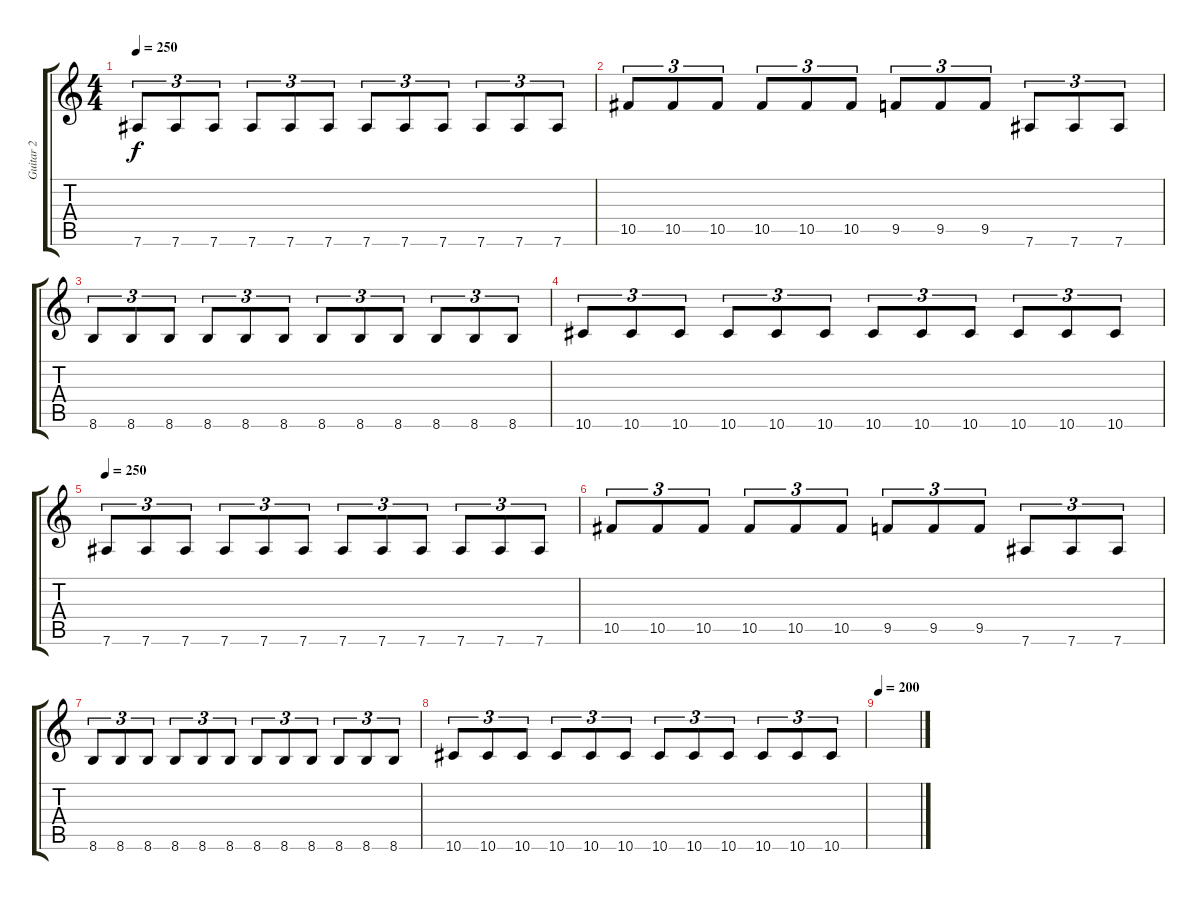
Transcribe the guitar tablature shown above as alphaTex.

\track ("Guitar 2" "Guitar 2") {instrument distortionguitar}
\staff {score tabs}
\tuning (Eb4 Bb3 Gb3 Db3 Ab2 Eb2) {hide}
\ts (4 4)
\tempo 250
\clef g2
\ks c
7.6.8{tu (3 2) dy f} 7.6.8{tu (3 2)} 7.6.8{tu (3 2)} 7.6.8{tu (3 2)} 7.6.8{tu (3 2)} 7.6.8{tu (3 2)} 7.6.8{tu (3 2)} 7.6.8{tu (3 2)} 7.6.8{tu (3 2)} 7.6.8{tu (3 2)} 7.6.8{tu (3 2)} 7.6.8{tu (3 2)} |
10.5.8{tu (3 2)} 10.5.8{tu (3 2)} 10.5.8{tu (3 2)} 10.5.8{tu (3 2)} 10.5.8{tu (3 2)} 10.5.8{tu (3 2)} 9.5.8{tu (3 2)} 9.5.8{tu (3 2)} 9.5.8{tu (3 2)} 7.6.8{tu (3 2)} 7.6.8{tu (3 2)} 7.6.8{tu (3 2)} |
8.6.8{tu (3 2)} 8.6.8{tu (3 2)} 8.6.8{tu (3 2)} 8.6.8{tu (3 2)} 8.6.8{tu (3 2)} 8.6.8{tu (3 2)} 8.6.8{tu (3 2)} 8.6.8{tu (3 2)} 8.6.8{tu (3 2)} 8.6.8{tu (3 2)} 8.6.8{tu (3 2)} 8.6.8{tu (3 2)} |
10.6.8{tu (3 2)} 10.6.8{tu (3 2)} 10.6.8{tu (3 2)} 10.6.8{tu (3 2)} 10.6.8{tu (3 2)} 10.6.8{tu (3 2)} 10.6.8{tu (3 2)} 10.6.8{tu (3 2)} 10.6.8{tu (3 2)} 10.6.8{tu (3 2)} 10.6.8{tu (3 2)} 10.6.8{tu (3 2)} |
\tempo 250
7.6.8{tu (3 2)} 7.6.8{tu (3 2)} 7.6.8{tu (3 2)} 7.6.8{tu (3 2)} 7.6.8{tu (3 2)} 7.6.8{tu (3 2)} 7.6.8{tu (3 2)} 7.6.8{tu (3 2)} 7.6.8{tu (3 2)} 7.6.8{tu (3 2)} 7.6.8{tu (3 2)} 7.6.8{tu (3 2)} |
10.5.8{tu (3 2)} 10.5.8{tu (3 2)} 10.5.8{tu (3 2)} 10.5.8{tu (3 2)} 10.5.8{tu (3 2)} 10.5.8{tu (3 2)} 9.5.8{tu (3 2)} 9.5.8{tu (3 2)} 9.5.8{tu (3 2)} 7.6.8{tu (3 2)} 7.6.8{tu (3 2)} 7.6.8{tu (3 2)} |
8.6.8{tu (3 2)} 8.6.8{tu (3 2)} 8.6.8{tu (3 2)} 8.6.8{tu (3 2)} 8.6.8{tu (3 2)} 8.6.8{tu (3 2)} 8.6.8{tu (3 2)} 8.6.8{tu (3 2)} 8.6.8{tu (3 2)} 8.6.8{tu (3 2)} 8.6.8{tu (3 2)} 8.6.8{tu (3 2)} |
10.6.8{tu (3 2)} 10.6.8{tu (3 2)} 10.6.8{tu (3 2)} 10.6.8{tu (3 2)} 10.6.8{tu (3 2)} 10.6.8{tu (3 2)} 10.6.8{tu (3 2)} 10.6.8{tu (3 2)} 10.6.8{tu (3 2)} 10.6.8{tu (3 2)} 10.6.8{tu (3 2)} 10.6.8{tu (3 2)} |
\tempo 200
